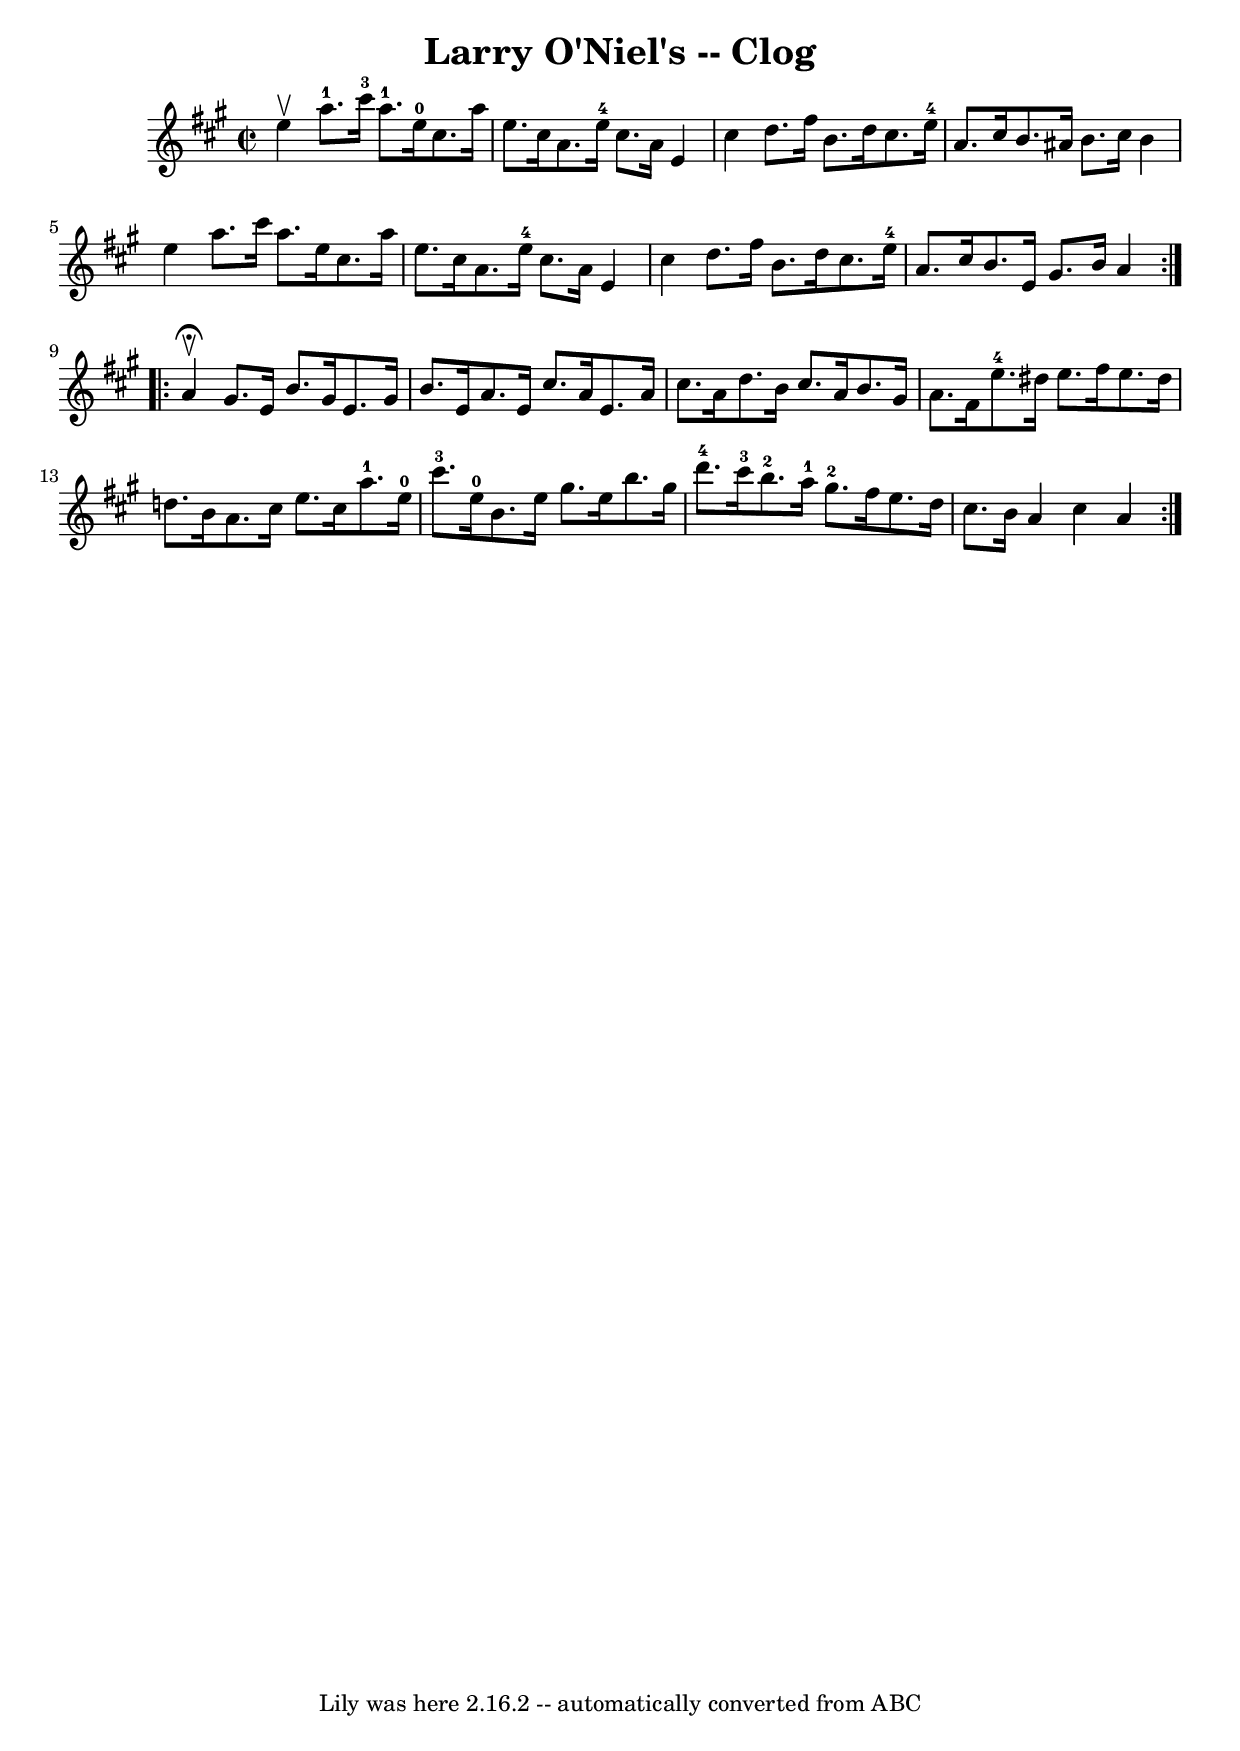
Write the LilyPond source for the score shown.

\version "2.16.2"
\include "Mammoth.ily"
\header {
  %% book = "Ryan's Mammoth Collection"
  crossRefNumber = "1"
  footnotes = "\\\\156 927"
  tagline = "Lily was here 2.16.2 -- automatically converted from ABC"
  title = "Larry O'Niel's -- Clog"

}
voicedefault =  {



  \repeat volta 2 {

    \override Staff.TimeSignature #'style = #'C
    \time 2/2 
    \key a \major     e''4^\upbow  |
    a''8.-1 cis'''16-3 a''8.-1 e''16-0 cis''8. a''16 e''8. cis''16     |
    a'8. e''16-4 cis''8. a'16 e'4 cis''4    |
         d''8. fis''16 b'8. d''16 cis''8. e''16-4 a'8. cis''16     |
    b'8. ais'16 b'8. cis''16 b'4 e''4    |
         a''8. cis'''16 a''8. e''16 cis''8. a''16 e''8. cis''16      |
    a'8. e''16-4 cis''8. a'16 e'4 cis''4    |
         d''8. fis''16 b'8. d''16 cis''8. e''16-4 a'8. cis''16      |
    b'8. e'16 gis'8. b'16 a'4    
  }     
  \repeat volta 2 {
         a'4^\fermata^\upbow  |
    gis'8. e'16 b'8. gis'16 e'8.         gis'16 b'8. e'16     |
    a'8. e'16 cis''8. a'16 e'8.         a'16 cis''8. a'16     |
    d''8. b'16 cis''8. a'16 b'8.       gis'16 a'8. fis'16     |
    e''8.-4 dis''16 e''8.         fis''16 e''8. dis''16 d''!8. b'16     |
    a'8. cis''16        e''8. cis''16 a''8.-1 e''16-0 cis'''8.-3 e''16-0     |
    b'8. e''16 gis''8. e''16 b''8. gis''16 d'''8.-4      cis'''16-3    |
    b''8.-2 a''16-1 gis''8.-2        fis''16 e''8. d''16 cis''8. b'16     |
    a'4 cis''4 a'4 
    
  }   

}

\score{
  <<

    \context Staff="default"
    {
      \voicedefault 
      
    }

  >>
  \layout {
    
  }
  \midi {
  }

}
